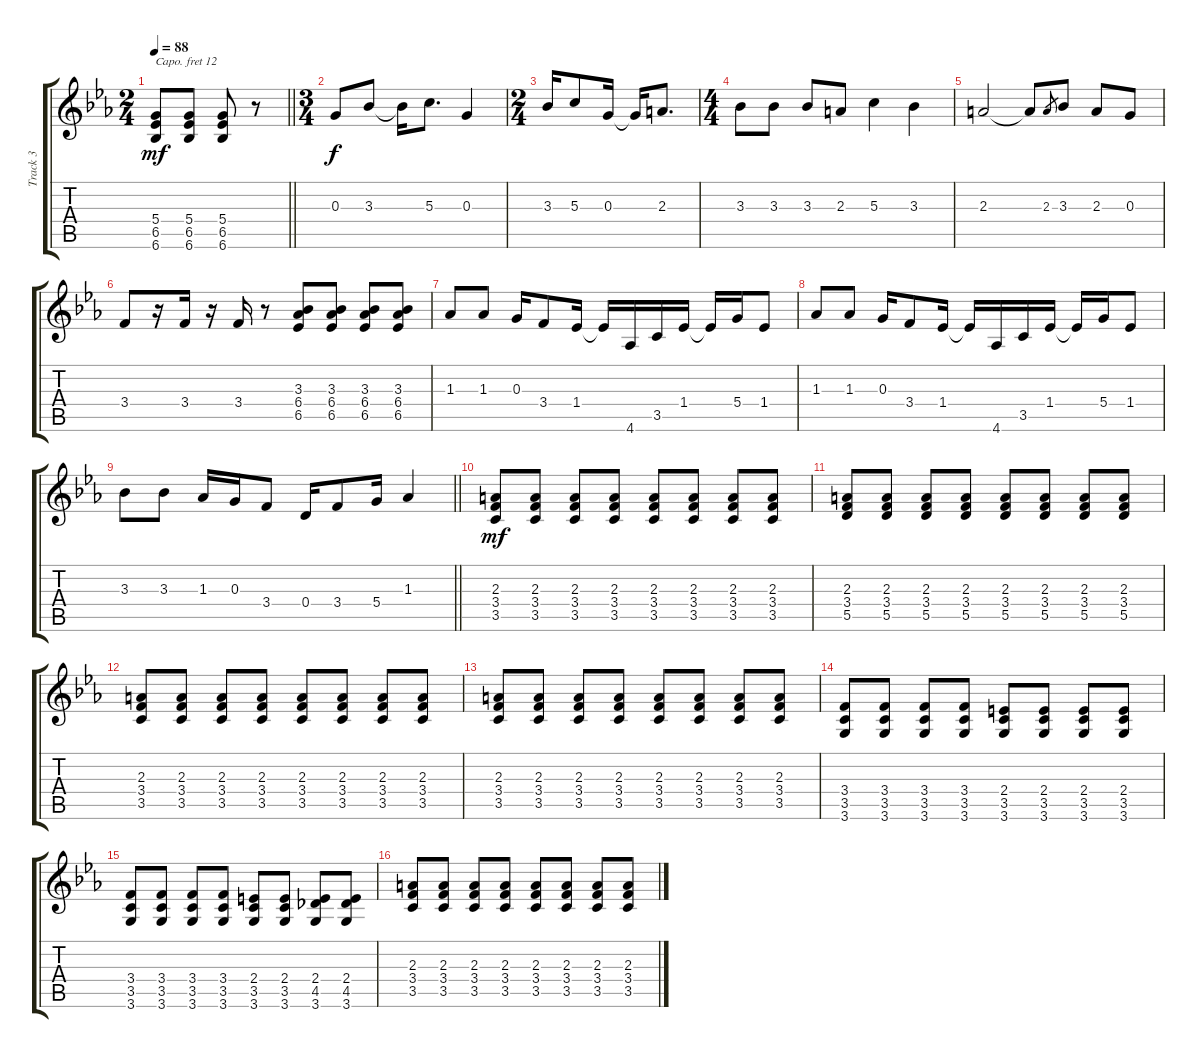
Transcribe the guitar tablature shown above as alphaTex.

\track ("Track 3" "Track 3") {instrument stringensemble1}
\staff {score tabs}
\capo 12
\tuning (E4 B3 G3 D3 A2 E2) {hide}
\ts (2 4)
\tempo 88
\clef g2
\barLineRight lightlight
\ks eb
(5.4 6.5 6.6).8{dy mf} (5.4 6.5 6.6).8 (5.4 6.5 6.6).8 r.8 |
\ts (3 4)
0.3.8{dy f} 3.3.8 3.3{t}.16 5.3.8{d} 0.3.4 |
\ts (2 4)
3.3.16 5.3.8 0.3.16 0.3{t}.16 2.3.8{d} |
\ts (4 4)
3.3.8 3.3.8 3.3.8 2.3.8 5.3.4 3.3.4 |
2.3.2 2.3{t}.8 2.3.8{gr} 3.3.8 2.3.8 0.3.8 |
3.4.8 r.16 3.4.16 r.16 3.4.16 r.8 (3.3 6.4 6.5).8 (3.3 6.4 6.5).8 (3.3 6.4 6.5).8 (3.3 6.4 6.5).8 |
1.3.8 1.3.8 0.3.16 3.4.8 1.4.16 1.4{t}.16 4.6.16 3.5.16 1.4.16 1.4{t}.16 5.4.16 1.4.8 |
1.3.8 1.3.8 0.3.16 3.4.8 1.4.16 1.4{t}.16 4.6.16 3.5.16 1.4.16 1.4{t}.16 5.4.16 1.4.8 |
\barLineRight lightlight
3.3.8 3.3.8 1.3.16 0.3.16 3.4.8 0.4.16 3.4.8 5.4.16 1.3.4 |
(2.3 3.4 3.5).8{dy mf} (2.3 3.4 3.5).8 (2.3 3.4 3.5).8 (2.3 3.4 3.5).8 (2.3 3.4 3.5).8 (2.3 3.4 3.5).8 (2.3 3.4 3.5).8 (2.3 3.4 3.5).8 |
(2.3 3.4 5.5).8 (2.3 3.4 5.5).8 (2.3 3.4 5.5).8 (2.3 3.4 5.5).8 (2.3 3.4 5.5).8 (2.3 3.4 5.5).8 (2.3 3.4 5.5).8 (2.3 3.4 5.5).8 |
(2.3 3.4 3.5).8 (2.3 3.4 3.5).8 (2.3 3.4 3.5).8 (2.3 3.4 3.5).8 (2.3 3.4 3.5).8 (2.3 3.4 3.5).8 (2.3 3.4 3.5).8 (2.3 3.4 3.5).8 |
(2.3 3.4 3.5).8 (2.3 3.4 3.5).8 (2.3 3.4 3.5).8 (2.3 3.4 3.5).8 (2.3 3.4 3.5).8 (2.3 3.4 3.5).8 (2.3 3.4 3.5).8 (2.3 3.4 3.5).8 |
(3.4 3.5 3.6).8 (3.4 3.5 3.6).8 (3.4 3.5 3.6).8 (3.4 3.5 3.6).8 (2.4 3.5 3.6).8 (2.4 3.5 3.6).8 (2.4 3.5 3.6).8 (2.4 3.5 3.6).8 |
(3.4 3.5 3.6).8 (3.4 3.5 3.6).8 (3.4 3.5 3.6).8 (3.4 3.5 3.6).8 (2.4 3.5 3.6).8 (2.4 3.5 3.6).8 (2.4 4.5 3.6).8 (2.4 4.5 3.6).8 |
(2.3 3.4 3.5).8 (2.3 3.4 3.5).8 (2.3 3.4 3.5).8 (2.3 3.4 3.5).8 (2.3 3.4 3.5).8 (2.3 3.4 3.5).8 (2.3 3.4 3.5).8 (2.3 3.4 3.5).8
